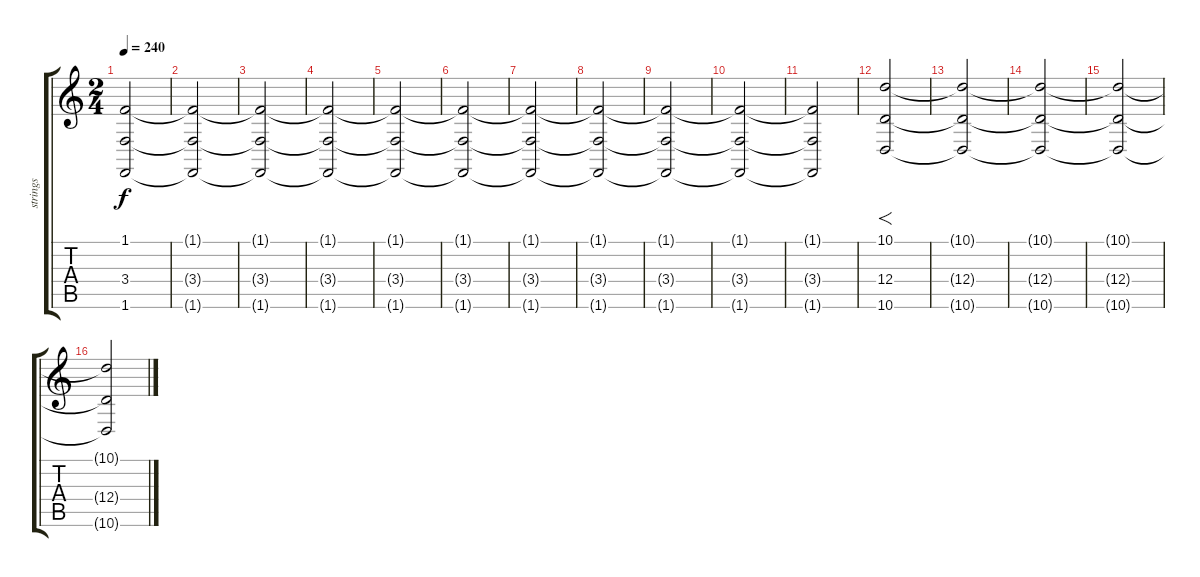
\track ("strings" "strings") {instrument choiraahs}
\staff {score tabs}
\tuning (E4 B3 G3 D3 A2 E2) {hide}
\ts (2 4)
\tempo 240
\clef g2
\ks c
(1.1{t} 3.4{t} 1.6{t}).2{dy f} |
(1.1{t} 3.4{t} 1.6{t}).2 |
(1.1{t} 3.4{t} 1.6{t}).2 |
(1.1{t} 3.4{t} 1.6{t}).2 |
(1.1{t} 3.4{t} 1.6{t}).2 |
(1.1{t} 3.4{t} 1.6{t}).2 |
(1.1{t} 3.4{t} 1.6{t}).2 |
(1.1{t} 3.4{t} 1.6{t}).2 |
(1.1{t} 3.4{t} 1.6{t}).2 |
(1.1{t} 3.4{t} 1.6{t}).2 |
(1.1{t} 3.4{t} 1.6{t}).2 |
(10.1 12.4 10.6).2{f} |
(10.1{t} 12.4{t} 10.6{t}).2 |
(10.1{t} 12.4{t} 10.6{t}).2 |
(10.1{t} 12.4{t} 10.6{t}).2 |
(10.1{t} 12.4{t} 10.6{t}).2
